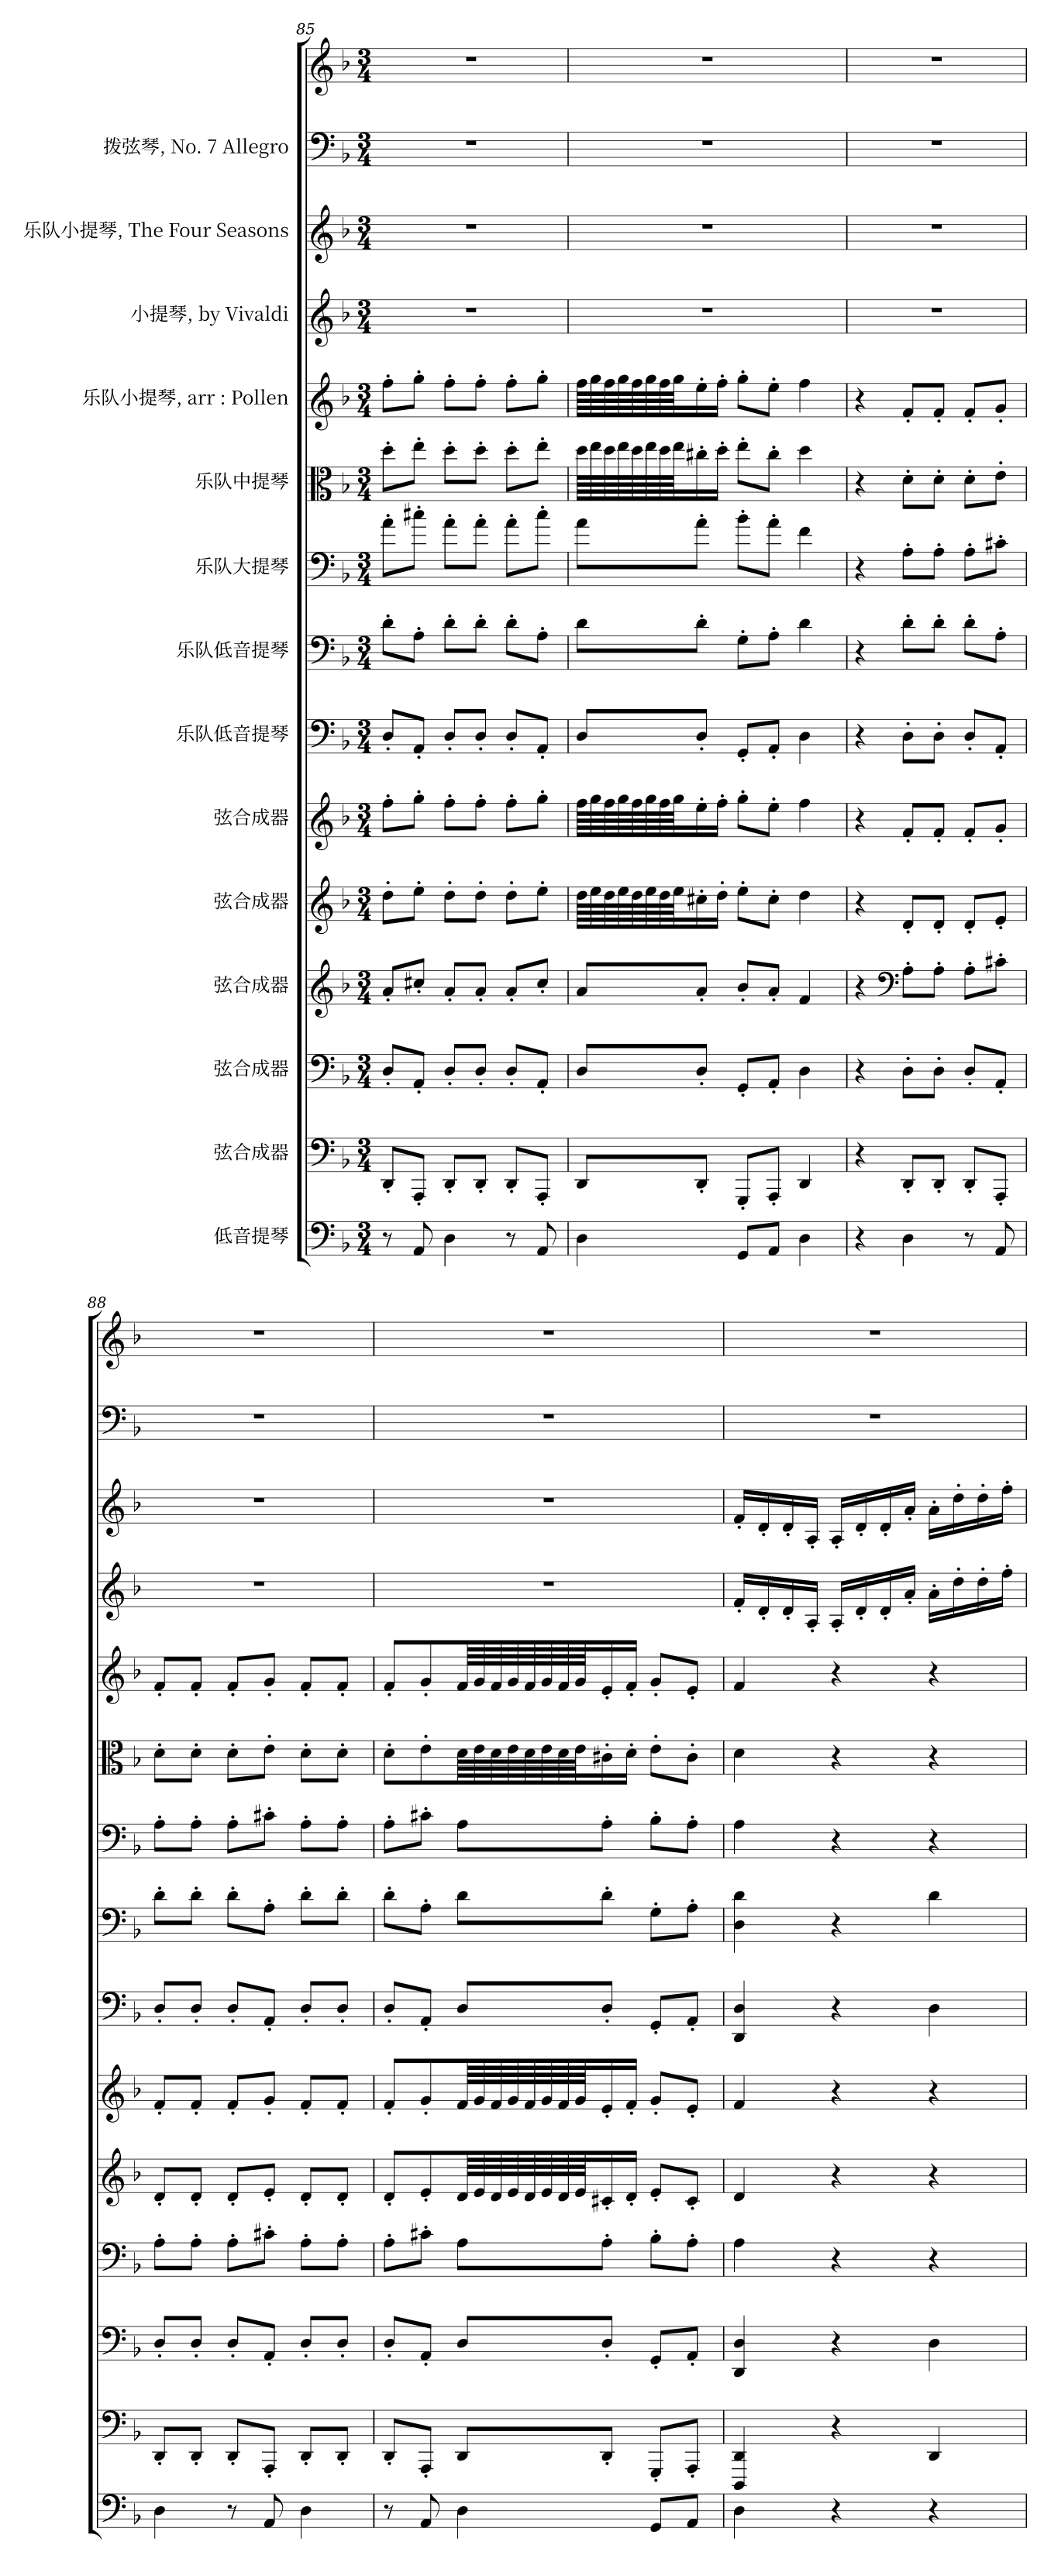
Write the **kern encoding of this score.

**kern	**kern	**kern	**kern	**kern	**kern	**kern	**kern	**kern	**kern	**kern	**kern	**kern	**kern	**kern
*part14	*part13	*part12	*part11	*part10	*part9	*part8	*part7	*part6	*part5	*part4	*part3	*part2	*part1	*part1
*staff15	*staff14	*staff13	*staff12	*staff11	*staff10	*staff9	*staff8	*staff7	*staff6	*staff5	*staff4	*staff3	*staff2	*staff1
*I"低音提琴	*I"弦合成器	*I"弦合成器	*I"弦合成器	*I"弦合成器	*I"弦合成器	*I"乐队低音提琴	*I"乐队低音提琴	*I"乐队大提琴	*I"乐队中提琴	*I"乐队小提琴, arr : Pollen	*I"小提琴, by Vivaldi	*I"乐队小提琴, The Four Seasons	*I"拨弦琴, No. 7 Allegro	*
*clefF4	*clefF4	*clefF4	*clefG2	*clefG2	*clefG2	*clefF4	*clefF4	*clefF4	*clefC3	*clefG2	*clefG2	*clefG2	*clefF4	*clefG2
*ITrd7c12	*	*	*	*	*	*ITrd7c12	*ITrd7c12	*	*	*	*	*	*	*
*k[b-]	*k[b-]	*k[b-]	*k[b-]	*k[b-]	*k[b-]	*k[b-]	*k[b-]	*k[b-]	*k[b-]	*k[b-]	*k[b-]	*k[b-]	*k[b-]	*k[b-]
*M3/4	*M3/4	*M3/4	*M3/4	*M3/4	*M3/4	*M3/4	*M3/4	*M3/4	*M3/4	*M3/4	*M3/4	*M3/4	*M3/4	*M3/4
=85	=85	=85	=85	=85	=85	=85	=85	=85	=85	=85	=85	=85	=85	=85
8r	8DD'/L	8D'/L	8a'/L	8dd'\L	8ff'\L	8DD'/L	8D'\L	8a'\L	8dd'\L	8ff'\L	2.r	2.r	2.r	2.r
8AAA/	8AAA'/J	8AA'/J	8cc#X'/J	8ee'\J	8gg'\J	8AAA'/J	8AA'\J	8cc#X'\J	8ee'\J	8gg'\J	.	.	.	.
4DD\	8DD'/L	8D'/L	8a'/L	8dd'\L	8ff'\L	8DD'/L	8D'\L	8a'\L	8dd'\L	8ff'\L	.	.	.	.
.	8DD'/J	8D'/J	8a'/J	8dd'\J	8ff'\J	8DD'/J	8D'\J	8a'\J	8dd'\J	8ff'\J	.	.	.	.
8r	8DD'/L	8D'/L	8a'/L	8dd'\L	8ff'\L	8DD'/L	8D'\L	8a'\L	8dd'\L	8ff'\L	.	.	.	.
8AAA/	8AAA'/J	8AA'/J	8cc#'/J	8ee'\J	8gg'\J	8AAA'/J	8AA'\J	8cc#'\J	8ee'\J	8gg'\J	.	.	.	.
=86	=86	=86	=86	=86	=86	=86	=86	=86	=86	=86	=86	=86	=86	=86
4DD\	8DD/L	8D/L	8a/L	64dd\LLLL	64ff\LLLL	8DD/L	8D\L	8a\L	64dd\LLLL	64ff\LLLL	2.r	2.r	2.r	2.r
.	.	.	.	64ee\	64gg\	.	.	.	64ee\	64gg\	.	.	.	.
.	.	.	.	64dd\	64ff\	.	.	.	64dd\	64ff\	.	.	.	.
.	.	.	.	64ee\	64gg\	.	.	.	64ee\	64gg\	.	.	.	.
.	.	.	.	64dd\	64ff\	.	.	.	64dd\	64ff\	.	.	.	.
.	.	.	.	64ee\	64gg\	.	.	.	64ee\	64gg\	.	.	.	.
.	.	.	.	64dd\	64ff\	.	.	.	64dd\	64ff\	.	.	.	.
.	.	.	.	64ee\JJ	64gg\JJ	.	.	.	64ee\JJ	64gg\JJ	.	.	.	.
.	8DD'/J	8D'/J	8a'/J	16cc#X'\	16ee'\	8DD'/J	8D'\J	8a'\J	16cc#X'\	16ee'\	.	.	.	.
.	.	.	.	16dd'\JJ	16ff'\JJ	.	.	.	16dd'\JJ	16ff'\JJ	.	.	.	.
8GGG/L	8GGG'/L	8GG'/L	8b-'/L	8ee'\L	8gg'\L	8GGG'/L	8GG'\L	8b-'\L	8ee'\L	8gg'\L	.	.	.	.
8AAA/J	8AAA'/J	8AA'/J	8a'/J	8cc#'\J	8ee'\J	8AAA'/J	8AA'\J	8a'\J	8cc#'\J	8ee'\J	.	.	.	.
4DD\	4DD/	4D\	4f/	4dd\	4ff\	4DD\	4D\	4f\	4dd\	4ff\	.	.	.	.
!!LO:PB:g=z
=87	=87	=87	=87	=87	=87	=87	=87	=87	=87	=87	=87	=87	=87	=87
4r	4r	4r	4r	4r	4r	4r	4r	4r	4r	4r	2.r	2.r	2.r	2.r
*	*	*	*clefF4	*	*	*	*	*	*	*	*	*	*	*
4DD\	8DD'/L	8D'\L	8A'\L	8d'/L	8f'/L	8DD'\L	8D'\L	8A'\L	8d'\L	8f'/L	.	.	.	.
.	8DD'/J	8D'\J	8A'\J	8d'/J	8f'/J	8DD'\J	8D'\J	8A'\J	8d'\J	8f'/J	.	.	.	.
8r	8DD'/L	8D'/L	8A'\L	8d'/L	8f'/L	8DD'/L	8D'\L	8A'\L	8d'\L	8f'/L	.	.	.	.
8AAA/	8AAA'/J	8AA'/J	8c#X'\J	8e'/J	8g'/J	8AAA'/J	8AA'\J	8c#X'\J	8e'\J	8g'/J	.	.	.	.
=88	=88	=88	=88	=88	=88	=88	=88	=88	=88	=88	=88	=88	=88	=88
4DD\	8DD'/L	8D'/L	8A'\L	8d'/L	8f'/L	8DD'/L	8D'\L	8A'\L	8d'\L	8f'/L	2.r	2.r	2.r	2.r
.	8DD'/J	8D'/J	8A'\J	8d'/J	8f'/J	8DD'/J	8D'\J	8A'\J	8d'\J	8f'/J	.	.	.	.
8r	8DD'/L	8D'/L	8A'\L	8d'/L	8f'/L	8DD'/L	8D'\L	8A'\L	8d'\L	8f'/L	.	.	.	.
8AAA/	8AAA'/J	8AA'/J	8c#X'\J	8e'/J	8g'/J	8AAA'/J	8AA'\J	8c#X'\J	8e'\J	8g'/J	.	.	.	.
4DD\	8DD'/L	8D'/L	8A'\L	8d'/L	8f'/L	8DD'/L	8D'\L	8A'\L	8d'\L	8f'/L	.	.	.	.
.	8DD'/J	8D'/J	8A'\J	8d'/J	8f'/J	8DD'/J	8D'\J	8A'\J	8d'\J	8f'/J	.	.	.	.
=89	=89	=89	=89	=89	=89	=89	=89	=89	=89	=89	=89	=89	=89	=89
8r	8DD'/L	8D'/L	8A'\L	8d'/L	8f'/L	8DD'/L	8D'\L	8A'\L	8d'\L	8f'/L	2.r	2.r	2.r	2.r
8AAA/	8AAA'/J	8AA'/J	8c#X'\J	8e'/	8g'/	8AAA'/J	8AA'\J	8c#X'\J	8e'\	8g'/	.	.	.	.
4DD\	8DD/L	8D/L	8A\L	64d/LLL	64f/LLL	8DD/L	8D\L	8A\L	64d\LLL	64f/LLL	.	.	.	.
.	.	.	.	64e/	64g/	.	.	.	64e\	64g/	.	.	.	.
.	.	.	.	64d/	64f/	.	.	.	64d\	64f/	.	.	.	.
.	.	.	.	64e/	64g/	.	.	.	64e\	64g/	.	.	.	.
.	.	.	.	64d/	64f/	.	.	.	64d\	64f/	.	.	.	.
.	.	.	.	64e/	64g/	.	.	.	64e\	64g/	.	.	.	.
.	.	.	.	64d/	64f/	.	.	.	64d\	64f/	.	.	.	.
.	.	.	.	64e/JJ	64g/JJ	.	.	.	64e\JJ	64g/JJ	.	.	.	.
.	8DD'/J	8D'/J	8A'\J	16c#X'/	16e'/	8DD'/J	8D'\J	8A'\J	16c#X'\	16e'/	.	.	.	.
.	.	.	.	16d'/JJ	16f'/JJ	.	.	.	16d'\JJ	16f'/JJ	.	.	.	.
8GGG/L	8GGG'/L	8GG'/L	8B-'\L	8e'/L	8g'/L	8GGG'/L	8GG'\L	8B-'\L	8e'\L	8g'/L	.	.	.	.
8AAA/J	8AAA'/J	8AA'/J	8A'\J	8c#'/J	8e'/J	8AAA'/J	8AA'\J	8A'\J	8c#'\J	8e'/J	.	.	.	.
!!LO:PB:g=z
=90	=90	=90	=90	=90	=90	=90	=90	=90	=90	=90	=90	=90	=90	=90
4DD\	4DDD/ 4DD/	4DD/ 4D/	4A\	4d/	4f/	4DDD/ 4DD/	4DD\ 4D\	4A\	4d\	4f/	16f'/LL	16f'/LL	2.r	2.r
.	.	.	.	.	.	.	.	.	.	.	16d'/	16d'/	.	.
.	.	.	.	.	.	.	.	.	.	.	16d'/	16d'/	.	.
.	.	.	.	.	.	.	.	.	.	.	16A'/JJ	16A'/JJ	.	.
4r	4r	4r	4r	4r	4r	4r	4r	4r	4r	4r	16A'/LL	16A'/LL	.	.
.	.	.	.	.	.	.	.	.	.	.	16d'/	16d'/	.	.
.	.	.	.	.	.	.	.	.	.	.	16d'/	16d'/	.	.
.	.	.	.	.	.	.	.	.	.	.	16a'/JJ	16a'/JJ	.	.
4r	4DD/	4D\	4r	4r	4r	4DD\	4D\	4r	4r	4r	16a'\LL	16a'\LL	.	.
.	.	.	.	.	.	.	.	.	.	.	16dd'\	16dd'\	.	.
.	.	.	.	.	.	.	.	.	.	.	16dd'\	16dd'\	.	.
.	.	.	.	.	.	.	.	.	.	.	16ff'\JJ	16ff'\JJ	.	.
=	=	=	=	=	=	=	=	=	=	=	=	=	=	=
*-	*-	*-	*-	*-	*-	*-	*-	*-	*-	*-	*-	*-	*-	*-
